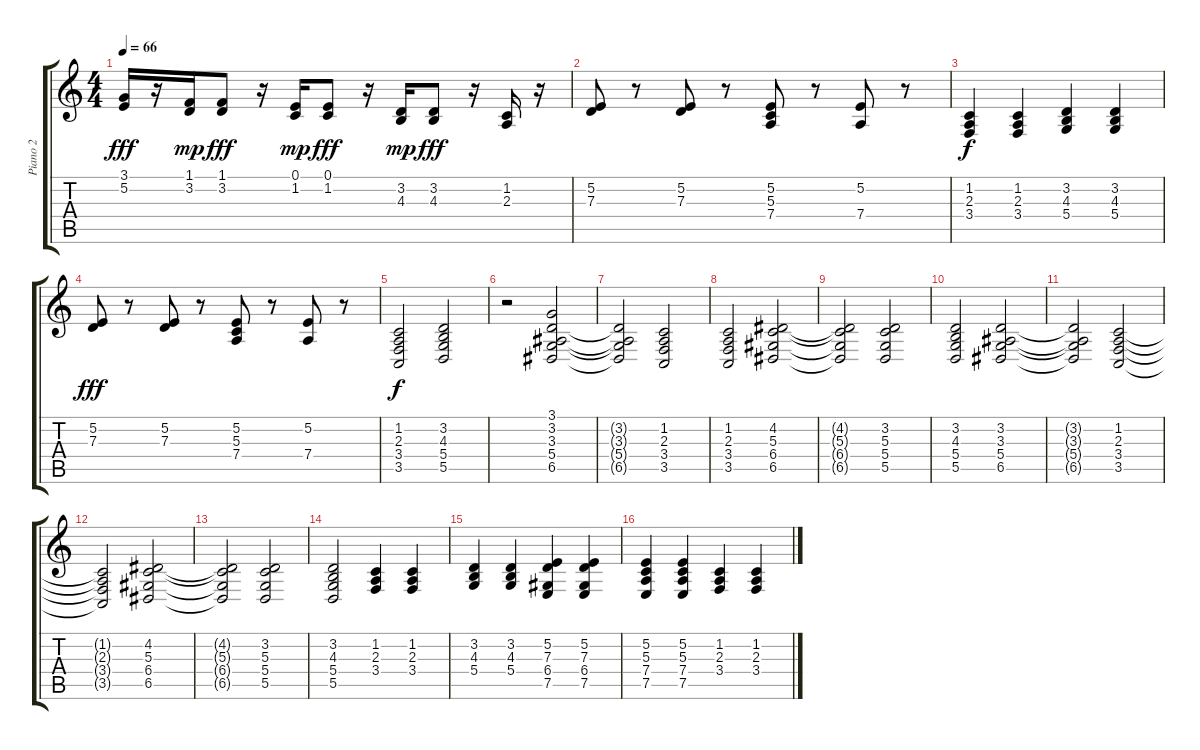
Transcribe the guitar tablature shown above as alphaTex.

\track ("Piano 2" "Piano 2") {instrument pad1newage}
\staff {score tabs}
\tuning (E4 B3 G3 D3 A2 E2) {hide}
\ts (4 4)
\tempo 66
\clef g2
\ks c
(3.1{t} 5.2{t}).16{dy fff} r.16 (1.1 3.2).16{dy mp} (1.1 3.2).8{dy fff} r.16 (0.1 1.2).16{dy mp} (0.1 1.2).8{dy fff} r.16 (3.2 4.3).16{dy mp} (3.2 4.3).8{dy fff} r.16 (1.2 2.3).16 r.16 |
(5.2 7.3).8 r.8 (5.2 7.3).8 r.8 (5.2 5.3 7.4).8 r.8 (5.2 7.4).8 r.8 |
(1.2 2.3 3.4).4{dy f} (1.2 2.3 3.4).4 (3.2 4.3 5.4).4 (3.2 4.3 5.4).4 |
(5.2 7.3).8{dy fff} r.8 (5.2 7.3).8 r.8 (5.2 5.3 7.4).8 r.8 (5.2 7.4).8 r.8 |
(1.2 2.3 3.4 3.5).2{dy f} (3.2 4.3 5.4 5.5).2 |
r.2 (3.1 3.2 3.3 5.4 6.5).2 |
(3.2{t} 3.3{t} 5.4{t} 6.5{t}).2 (1.2 2.3 3.4 3.5).2 |
(1.2 2.3 3.4 3.5).2 (4.2 5.3 6.4 6.5).2 |
(4.2{t} 5.3{t} 6.4{t} 6.5{t}).2 (3.2 5.3 5.4 5.5).2 |
(3.2 4.3 5.4 5.5).2 (3.2 3.3 5.4 6.5).2 |
(3.2{t} 3.3{t} 5.4{t} 6.5{t}).2 (1.2 2.3 3.4 3.5).2 |
(1.2{t} 2.3{t} 3.4{t} 3.5{t}).2 (4.2 5.3 6.4 6.5).2 |
(4.2{t} 5.3{t} 6.4{t} 6.5{t}).2 (3.2 5.3 5.4 5.5).2 |
(3.2 4.3 5.4 5.5).2 (1.2 2.3 3.4).4 (1.2 2.3 3.4).4 |
(3.2 4.3 5.4).4 (3.2 4.3 5.4).4 (5.2 7.3 6.4 7.5).4 (5.2 7.3 6.4 7.5).4 |
(5.2 5.3 7.4 7.5).4 (5.2 5.3 7.4 7.5).4 (1.2 2.3 3.4).4 (1.2 2.3 3.4).4
